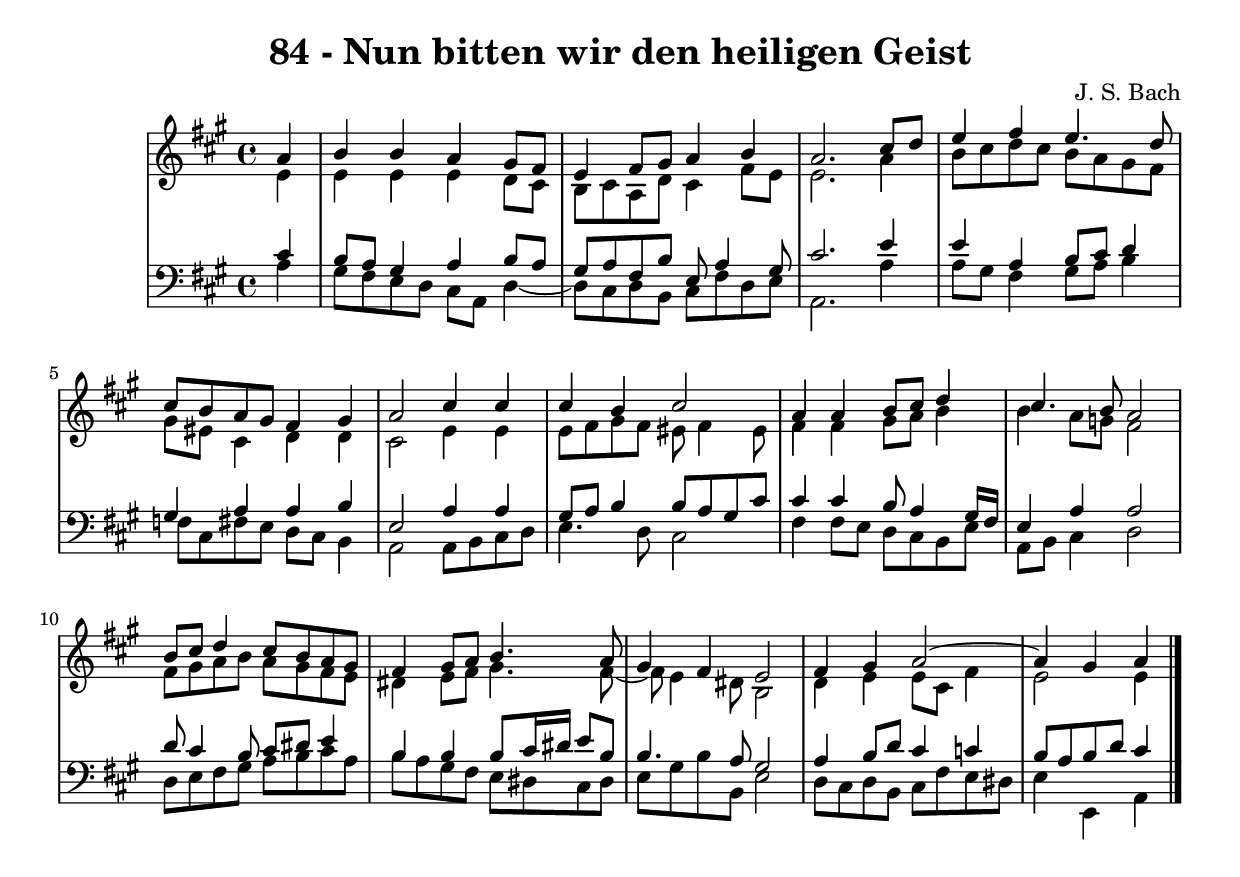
\version "2.10.33"

\header {
  title = "84 - Nun bitten wir den heiligen Geist"
  composer = "J. S. Bach"
}


global = {
  \time 4/4
  \key a \major
}


soprano = \relative c'' {
  \partial 4 a4 
    b4 b4 a4 gis8 fis8 
  e4 fis8 gis8 a4 b4 
  a2. cis8 d8 
  e4 fis4 e4. d8 
  cis8 b8 a8 gis8 fis4 gis4   %5
  a2 cis4 cis4 
  cis4 b4 cis2 
  a4 a4 b8 cis8 d4 
  cis4. b8 a2 
  b8 cis8 d4 cis8 b8 a8 gis8   %10
  fis4 gis8 a8 b4. a8 
  gis4 fis4 e2 
  fis4 gis4 a2~ 
  a4 gis a
  
}

alto = \relative c' {
  \partial 4 e4 
    e4 e4 e4 d8 cis8 
  b8 cis8 a8 d8 cis4 fis8 e8 
  e2. a4 
  b8 cis8 d8 cis8 b8 a8 gis8 fis8 
  gis8 eis8 cis4 d4 d4   %5
  cis2 e4 e4 
  e8 fis8 gis8 fis8 eis8 fis4 eis8 
  fis4 fis4 gis8 a8 b4 
  b4 a8 g8 fis2 
  fis8 gis8 a8 b8 a8 gis8 fis8 e8   %10
  dis4 e8 fis8 gis4. fis8~ 
  fis8 e4 dis8 b2 
  d4 e4 e8 cis8 fis4 
  e2 e4
  
}

tenor = \relative c' {
  \partial 4 cis4 
    b8 a8 gis4 a4 b8 a8 
  gis8 a8 fis8 b8 e,8 a4 gis8 
  cis2. e4 
  e4 a,4 b8 cis8 d4 
  gis,4 a4 a4 b4   %5
  e,2 a4 a4 
  gis8 a8 b4 b8 a8 gis8 cis8 
  cis4 cis4 b8 a4 gis16 fis16 
  e4 a4 a2 
  d8 cis4 b8 cis8 dis8 e4   %10
  b4 b4 b8 cis16 dis16 e8 b8 
  b4. a8 gis2 
  a4 b8 d8 cis4 c4 
  b8 a8 b8 d8 cis4
  
}

baixo = \relative c' {
  \partial 4 a4 
    gis8 fis8 e8 d8 cis8 a8 d4~ 
  d8 cis8 d8 b8 cis8 fis8 d8 e8 
  a,2. a'4 
  a8 gis8 fis4 gis8 a8 b4 
  f8 cis8 fis8 e8 d8 cis8 b4   %5
  a2 a8 b8 cis8 d8 
  e4. d8 cis2 
  fis4 fis8 e8 d8 cis8 b8 e8 
  a,8 b8 cis4 d2 
  d8 e8 fis8 gis8 a8 b8 cis8 a8   %10
  b8 a8 gis8 fis8 e8 dis8 cis8 dis8 
  e8 gis8 b8 b,8 e2 
  d8 cis8 d8 b8 cis8 fis8 e8 dis8 
  e4 e, a
  
}

\score {
  <<
    \new StaffGroup <<
      \override StaffGroup.SystemStartBracket #'style = #'line 
      \new Staff {
        <<
          \global
          \new Voice = "soprano" { \voiceOne \soprano }
          \new Voice = "alto" { \voiceTwo \alto }
        >>
      }
      \new Staff {
        <<
          \global
          \clef "bass"
          \new Voice = "tenor" {\voiceOne \tenor }
          \new Voice = "baixo" { \voiceTwo \baixo \bar "|."}
        >>
      }
    >>
  >>
  \layout {}
  \midi {}
}